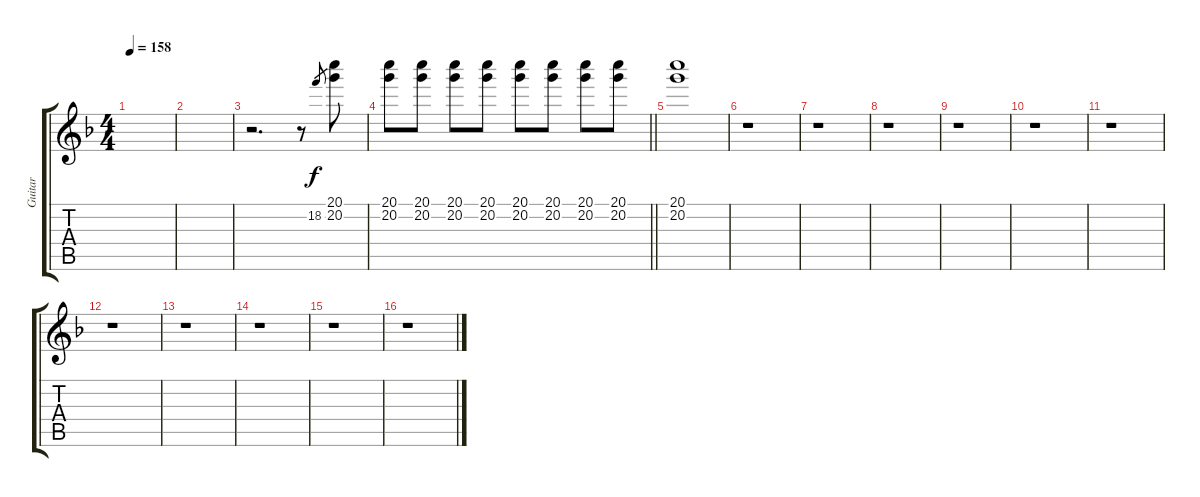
\track ("Guitar" "Guitar") {instrument distortionguitar}
\staff {score tabs}
\tuning (E4 B3 G3 D3 A2 E2) {hide}
\ts (4 4)
\tempo 158
\clef g2
\ks f
|
|
r.2{d} r.8 18.2.8{gr} (20.1 20.2).8 |
\barLineRight lightlight
(20.1 20.2).8 (20.1 20.2).8 (20.1 20.2).8 (20.1 20.2).8 (20.1 20.2).8 (20.1 20.2).8 (20.1 20.2).8 (20.1 20.2).8 |
\section ("" "")
(20.1 20.2).1 |
r.1 |
r.1 |
r.1 |
r.1 |
r.1 |
r.1 |
r.1 |
r.1 |
r.1 |
r.1 |
r.1
